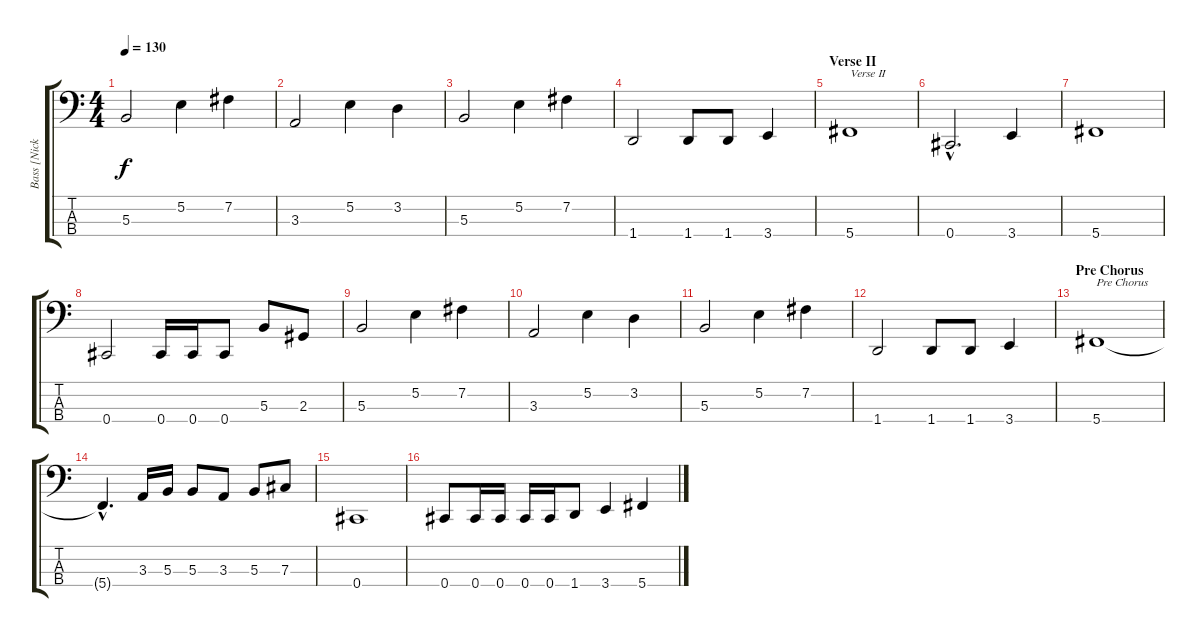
\track ("Bass [Nicklasson]" "Bass [Nick") {instrument electricbasspick}
\staff {score tabs}
\tuning (E2 B1 Gb1 Db1) {hide}
\ts (4 4)
\tempo 130
\clef f4
\ks c
5.3.2{dy f} 5.2.4 7.2.4 |
3.3.2 5.2.4 3.2.4 |
5.3.2 5.2.4 7.2.4 |
1.4.2 1.4.8 1.4.8 3.4.4 |
\section ("" "Verse II")
5.4.1{txt "Verse II"} |
0.4{hac}.2{d} 3.4.4 |
5.4.1 |
0.4.2 0.4.16 0.4.16 0.4.8 5.3.8 2.3.8 |
5.3.2 5.2.4 7.2.4 |
3.3.2 5.2.4 3.2.4 |
5.3.2 5.2.4 7.2.4 |
1.4.2 1.4.8 1.4.8 3.4.4 |
\section ("" "Pre Chorus")
5.4.1{txt "Pre Chorus"} |
5.4{hac t}.4{d} 3.3.16 5.3.16 5.3.8 3.3.8 5.3.8 7.3.8 |
0.4.1 |
0.4.8 0.4.16 0.4.16 0.4.16 0.4.16 1.4.8 3.4.4 5.4.4
